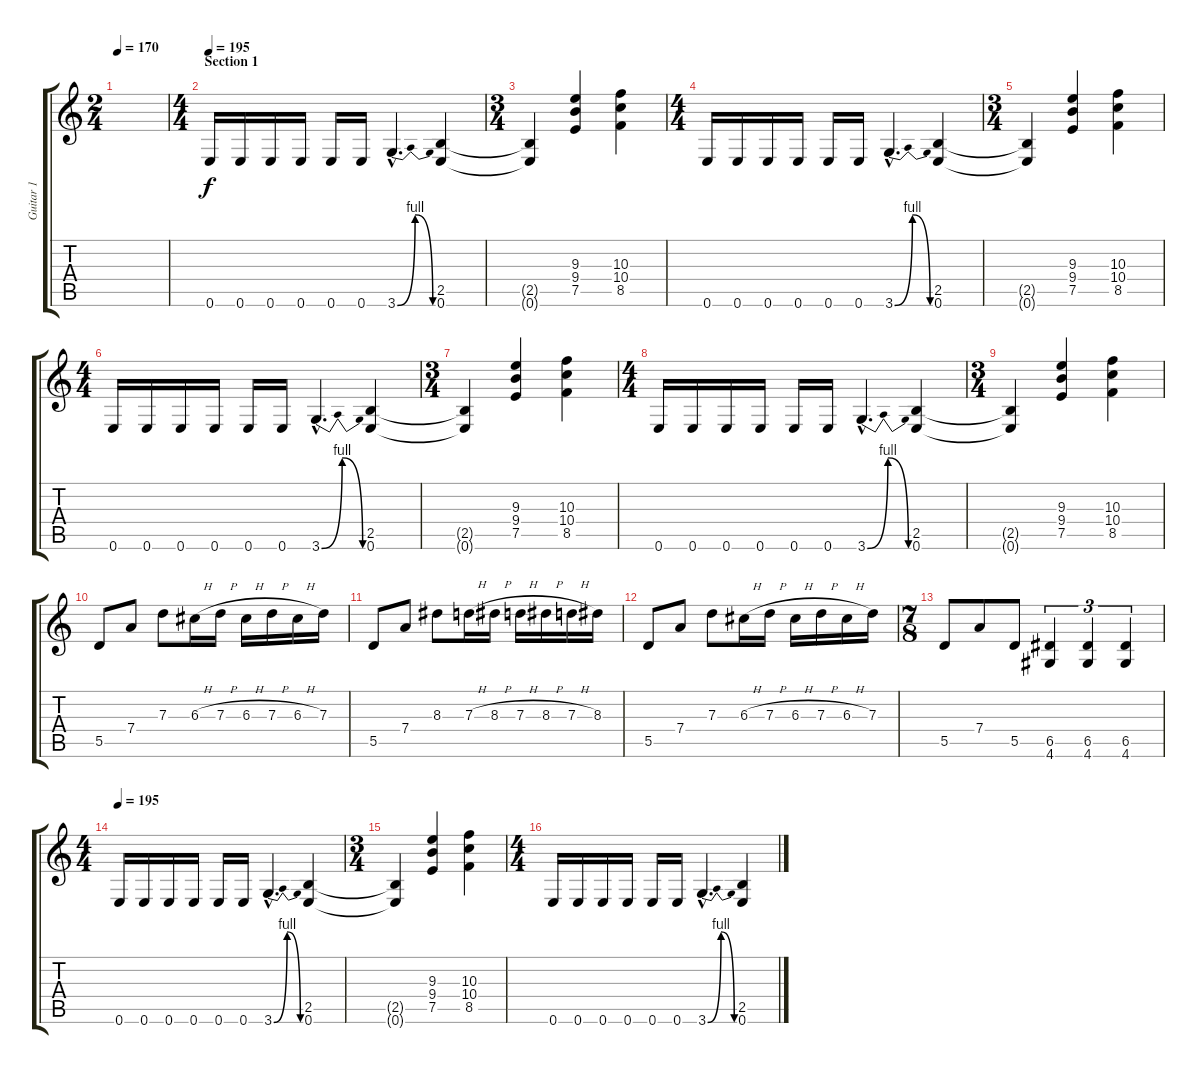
\track ("Guitar 1" "Guitar 1") {instrument distortionguitar}
\staff {score tabs}
\tuning (E4 B3 G3 D3 A2 E2) {hide}
\ts (2 4)
\tempo 170
\tempo 195
\tempo 170
\clef g2
\ks c
|
\ts (4 4)
\section ("" "Section 1")
\tempo 195
0.6.16 0.6.16 0.6.16 0.6.16 0.6.16 0.6.16 3.6{be (bendrelease 0 0 30 4 30 4 60 0) hac}.4{d} (2.5 0.6).4 |
\ts (3 4)
(2.5{t} 0.6{t}).4 (9.3 9.4 7.5).4 (10.3 10.4 8.5).4 |
\ts (4 4)
0.6.16 0.6.16 0.6.16 0.6.16 0.6.16 0.6.16 3.6{be (bendrelease 0 0 30 4 30 4 60 0) hac}.4{d} (2.5 0.6).4 |
\ts (3 4)
(2.5{t} 0.6{t}).4 (9.3 9.4 7.5).4 (10.3 10.4 8.5).4 |
\ts (4 4)
0.6.16 0.6.16 0.6.16 0.6.16 0.6.16 0.6.16 3.6{be (bendrelease 0 0 30 4 30 4 60 0) hac}.4{d} (2.5 0.6).4 |
\ts (3 4)
(2.5{t} 0.6{t}).4 (9.3 9.4 7.5).4 (10.3 10.4 8.5).4 |
\ts (4 4)
0.6.16 0.6.16 0.6.16 0.6.16 0.6.16 0.6.16 3.6{be (bendrelease 0 0 30 4 30 4 60 0) hac}.4{d} (2.5 0.6).4 |
\ts (3 4)
(2.5{t} 0.6{t}).4 (9.3 9.4 7.5).4 (10.3 10.4 8.5).4 |
5.5.8 7.4.8 7.3.8 6.3{h}.16 7.3{h}.16 6.3{h}.16 7.3{h}.16 6.3{h}.16 7.3.16 |
5.5.8 7.4.8 8.3.8 7.3{h}.16 8.3{h}.16 7.3{h}.16 8.3{h}.16 7.3{h}.16 8.3.16 |
5.5.8 7.4.8 7.3.8 6.3{h}.16 7.3{h}.16 6.3{h}.16 7.3{h}.16 6.3{h}.16 7.3.16 |
\ts (7 8)
5.5.8 7.4.8 5.5.8 (6.5 4.6).4{tu (3 2)} (6.5 4.6).4{tu (3 2)} (6.5 4.6).4{tu (3 2)} |
\ts (4 4)
\tempo 195
0.6.16 0.6.16 0.6.16 0.6.16 0.6.16 0.6.16 3.6{be (bendrelease 0 0 30 4 30 4 60 0) hac}.4{d} (2.5 0.6).4 |
\ts (3 4)
(2.5{t} 0.6{t}).4 (9.3 9.4 7.5).4 (10.3 10.4 8.5).4 |
\ts (4 4)
0.6.16 0.6.16 0.6.16 0.6.16 0.6.16 0.6.16 3.6{be (bendrelease 0 0 30 4 30 4 60 0) hac}.4{d} (2.5 0.6).4
